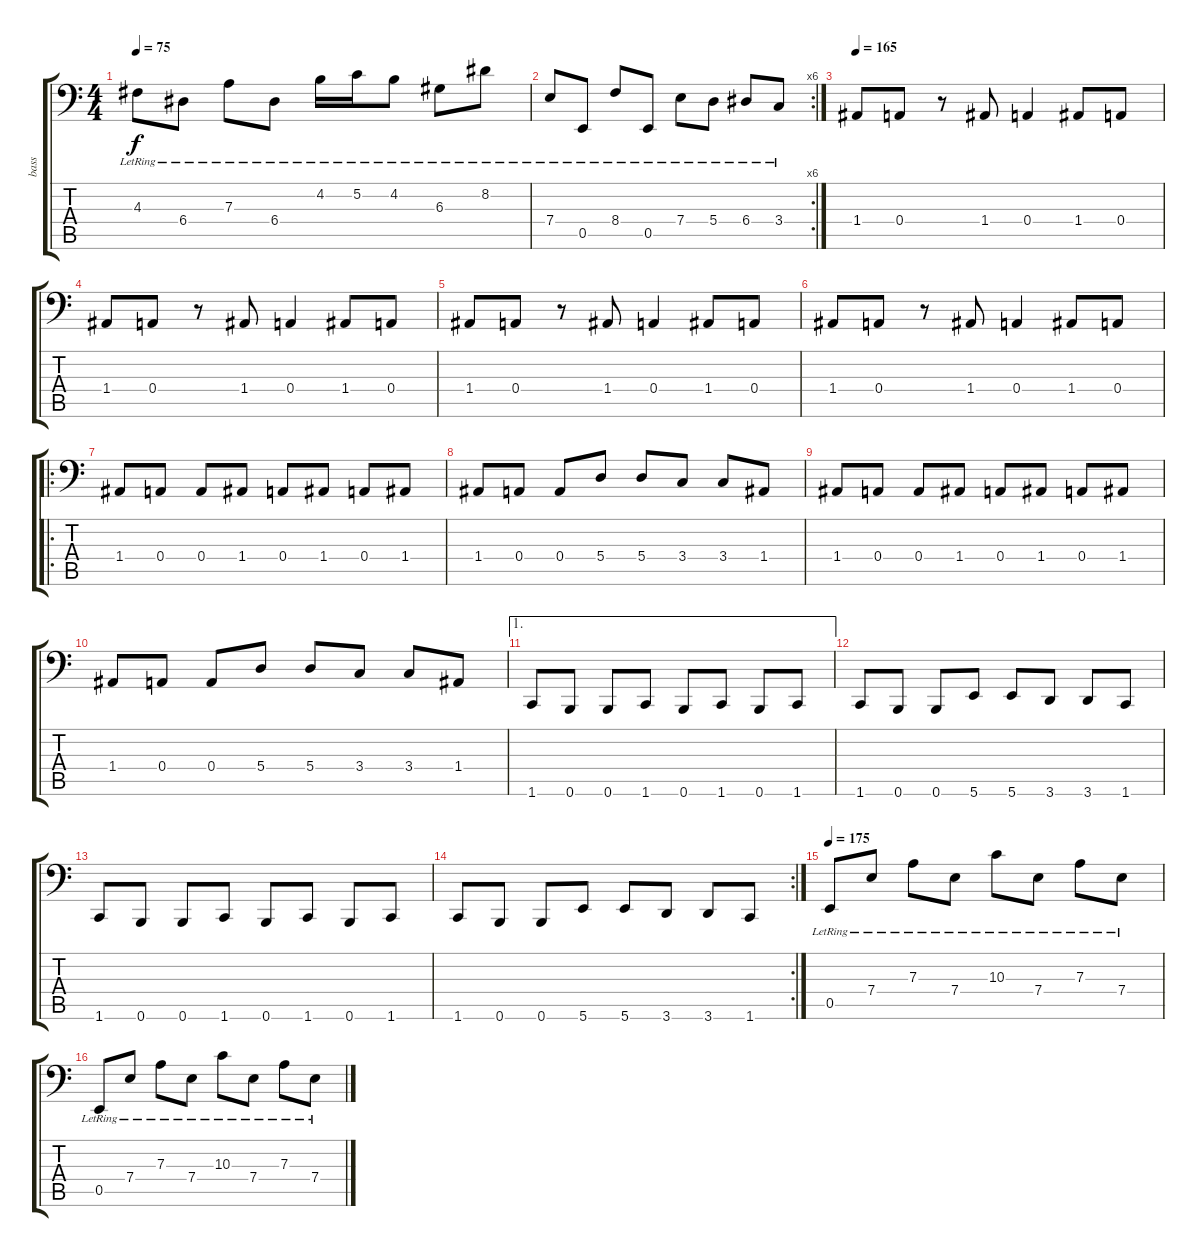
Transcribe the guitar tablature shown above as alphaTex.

\track ("bass" "bass") {instrument electricbassfinger}
\staff {score tabs}
\tuning (C3 G2 D2 A1 E1 B0) {hide}
\ts (4 4)
\tempo 75
\clef f4
\ks c
4.3{lr}.8{dy f} 6.4{lr}.8 7.3{lr}.8 6.4{lr}.8 4.2{lr}.16 5.2{lr}.16 4.2{lr}.8 6.3{lr}.8 8.2{lr}.8 |
\rc 6
7.4{lr}.8 0.5{lr}.8 8.4{lr}.8 0.5{lr}.8 7.4{lr}.8 5.4{lr}.8 6.4{lr}.8 3.4{lr}.8 |
\tempo 165
1.4.8 0.4.8 r.8 1.4.8 0.4.4 1.4.8 0.4.8 |
1.4.8 0.4.8 r.8 1.4.8 0.4.4 1.4.8 0.4.8 |
1.4.8 0.4.8 r.8 1.4.8 0.4.4 1.4.8 0.4.8 |
1.4.8 0.4.8 r.8 1.4.8 0.4.4 1.4.8 0.4.8 |
\ro
1.4.8 0.4.8 0.4.8 1.4.8 0.4.8 1.4.8 0.4.8 1.4.8 |
1.4.8 0.4.8 0.4.8 5.4.8 5.4.8 3.4.8 3.4.8 1.4.8 |
1.4.8 0.4.8 0.4.8 1.4.8 0.4.8 1.4.8 0.4.8 1.4.8 |
1.4.8 0.4.8 0.4.8 5.4.8 5.4.8 3.4.8 3.4.8 1.4.8 |
\ae 1
1.6.8 0.6.8 0.6.8 1.6.8 0.6.8 1.6.8 0.6.8 1.6.8 |
1.6.8 0.6.8 0.6.8 5.6.8 5.6.8 3.6.8 3.6.8 1.6.8 |
1.6.8 0.6.8 0.6.8 1.6.8 0.6.8 1.6.8 0.6.8 1.6.8 |
\rc 2
1.6.8 0.6.8 0.6.8 5.6.8 5.6.8 3.6.8 3.6.8 1.6.8 |
\tempo 175
0.5{lr}.8 7.4{lr}.8 7.3{lr}.8 7.4{lr}.8 10.3{lr}.8 7.4{lr}.8 7.3{lr}.8 7.4{lr}.8 |
0.5{lr}.8 7.4{lr}.8 7.3{lr}.8 7.4{lr}.8 10.3{lr}.8 7.4{lr}.8 7.3{lr}.8 7.4{lr}.8
